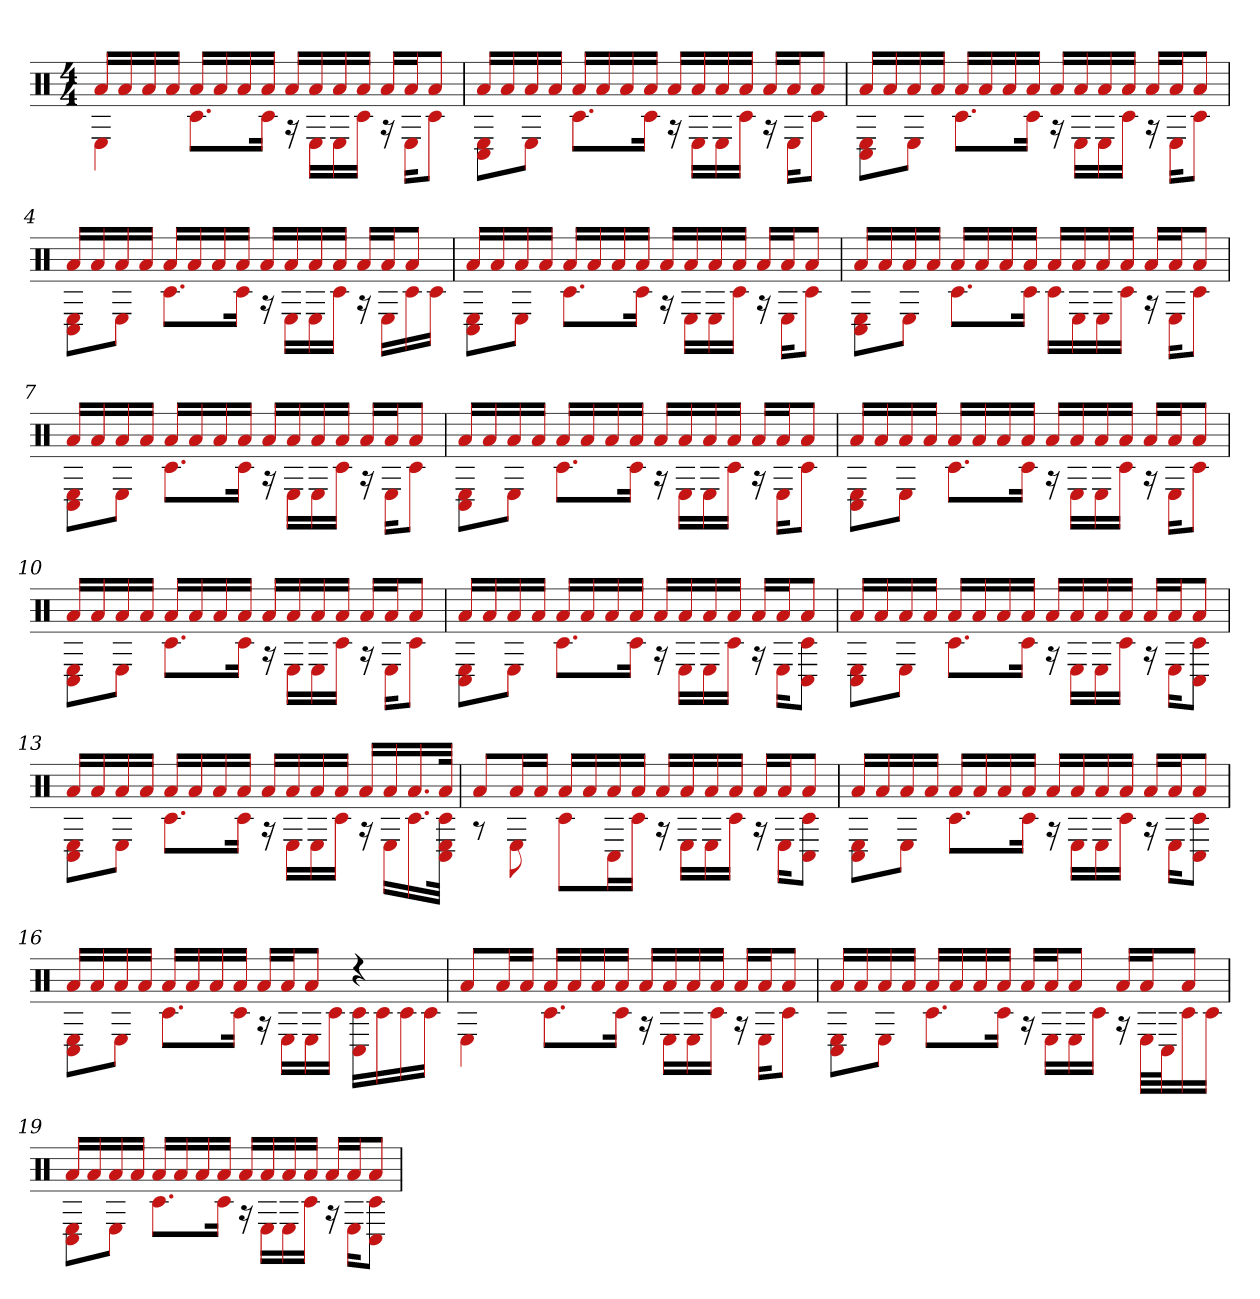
**kern
*part1
*staff1
*clefX
*k[]
*M4/4
=1
*^
16aLL	4E
16a	.
16a	.
16aJJ	.
16aLL	8.c#L
16a	.
16a	.
16aJJ	16c#Jk
16aLL	16r
16a	16ELL
16a	16E
16aJJ	16c#JJ
16aLL	16r
16aJ	16EKL
8aJ	8c#J
=2	=2
16aLL	8C# 8EL
16a	.
16a	8EJ
16aJJ	.
16aLL	8.c#L
16a	.
16a	.
16aJJ	16c#Jk
16aLL	16r
16a	16ELL
16a	16E
16aJJ	16c#JJ
16aLL	16r
16aJ	16EKL
8aJ	8c#J
=3	=3
16aLL	8C# 8EL
16a	.
16a	8EJ
16aJJ	.
16aLL	8.c#L
16a	.
16a	.
16aJJ	16c#Jk
16aLL	16r
16a	16ELL
16a	16E
16aJJ	16c#JJ
16aLL	16r
16aJ	16EKL
8aJ	8c#J
=4	=4
16aLL	8C# 8EL
16a	.
16a	8EJ
16aJJ	.
16aLL	8.c#L
16a	.
16a	.
16aJJ	16c#Jk
16aLL	16r
16a	16ELL
16a	16E
16aJJ	16c#JJ
16aLL	16r
16aJ	16ELL
8aJ	16c#
.	16c#JJ
=5	=5
16aLL	8C# 8EL
16a	.
16a	8EJ
16aJJ	.
16aLL	8.c#L
16a	.
16a	.
16aJJ	16c#Jk
16aLL	16r
16a	16ELL
16a	16E
16aJJ	16c#JJ
16aLL	16r
16aJ	16EKL
8aJ	8c#J
=6	=6
16aLL	8C# 8EL
16a	.
16a	8EJ
16aJJ	.
16aLL	8.c#L
16a	.
16a	.
16aJJ	16c#Jk
16aLL	16c#LL
16a	16E
16a	16E
16aJJ	16c#JJ
16aLL	16r
16aJ	16EKL
8aJ	8c#J
=7	=7
16aLL	8C# 8EL
16a	.
16a	8EJ
16aJJ	.
16aLL	8.c#L
16a	.
16a	.
16aJJ	16c#Jk
16aLL	16r
16a	16ELL
16a	16E
16aJJ	16c#JJ
16aLL	16r
16aJ	16EKL
8aJ	8c#J
=8	=8
16aLL	8C# 8EL
16a	.
16a	8EJ
16aJJ	.
16aLL	8.c#L
16a	.
16a	.
16aJJ	16c#Jk
16aLL	16r
16a	16ELL
16a	16E
16aJJ	16c#JJ
16aLL	16r
16aJ	16EKL
8aJ	8c#J
=9	=9
16aLL	8C# 8EL
16a	.
16a	8EJ
16aJJ	.
16aLL	8.c#L
16a	.
16a	.
16aJJ	16c#Jk
16aLL	16r
16a	16ELL
16a	16E
16aJJ	16c#JJ
16aLL	16r
16aJ	16EKL
8aJ	8c#J
=10	=10
16aLL	8C# 8EL
16a	.
16a	8EJ
16aJJ	.
16aLL	8.c#L
16a	.
16a	.
16aJJ	16c#Jk
16aLL	16r
16a	16ELL
16a	16E
16aJJ	16c#JJ
16aLL	16r
16aJ	16EKL
8aJ	8c#J
=11	=11
16aLL	8C# 8EL
16a	.
16a	8EJ
16aJJ	.
16aLL	8.c#L
16a	.
16a	.
16aJJ	16c#Jk
16aLL	16r
16a	16ELL
16a	16E
16aJJ	16c#JJ
16aLL	16r
16aJ	16EKL
8aJ	8C# 8c#J
=12	=12
16aLL	8C# 8EL
16a	.
16a	8EJ
16aJJ	.
16aLL	8.c#L
16a	.
16a	.
16aJJ	16c#Jk
16aLL	16r
16a	16ELL
16a	16E
16aJJ	16c#JJ
16aLL	16r
16aJ	16EKL
8aJ	8C# 8c#J
=13	=13
16aLL	8C# 8EL
16a	.
16a	8EJ
16aJJ	.
16aLL	8.c#L
16a	.
16a	.
16aJJ	16c#Jk
16aLL	16r
16a	16ELL
16a	16E
16aJJ	16c#JJ
16aLL	16r
16a	16ELL
16.a	16.c#
32aJJk	32c# 32C# 32EJJk
=14	=14
8aL	8r
16aL	8E
16aJJ	.
16aLL	8c#L
16a	.
16a	16C#L
16aJJ	16c#JJ
16aLL	16r
16a	16ELL
16a	16E
16aJJ	16c#JJ
16aLL	16r
16aJ	16EKL
8aJ	8C# 8c#J
=15	=15
16aLL	8C# 8EL
16a	.
16a	8EJ
16aJJ	.
16aLL	8.c#L
16a	.
16a	.
16aJJ	16c#Jk
16aLL	16r
16a	16ELL
16a	16E
16aJJ	16c#JJ
16aLL	16r
16aJ	16EKL
8aJ	8C# 8c#J
=16	=16
16aLL	8C# 8EL
16a	.
16a	8EJ
16aJJ	.
16aLL	8.c#L
16a	.
16a	.
16aJJ	16c#Jk
16aLL	16r
16aJ	16ELL
8aJ	16E
.	16c#JJ
4r	16c# 16C#LL
.	16c#
.	16c#
.	16c#JJ
=17	=17
8aL	4E
16aL	.
16aJJ	.
16aLL	8.c#L
16a	.
16a	.
16aJJ	16c#Jk
16aLL	16r
16a	16ELL
16a	16E
16aJJ	16c#JJ
16aLL	16r
16aJ	16EKL
8aJ	8c#J
=18	=18
16aLL	8C# 8EL
16a	.
16a	8EJ
16aJJ	.
16aLL	8.c#L
16a	.
16a	.
16aJJ	16c#Jk
16aLL	16r
16aJ	16ELL
8aJ	16E
.	16c#JJ
16aLL	16r
16aJ	32ELLL
.	32C#J
8aJ	16c#
.	16c#JJ
=19	=19
16aLL	8C# 8EL
16a	.
16a	8EJ
16aJJ	.
16aLL	8.c#L
16a	.
16a	.
16aJJ	16c#Jk
16aLL	16r
16a	16ELL
16a	16E
16aJJ	16c#JJ
16aLL	16r
16aJ	16EKL
8aJ	8C# 8c#J
*v	*v
=
*-
